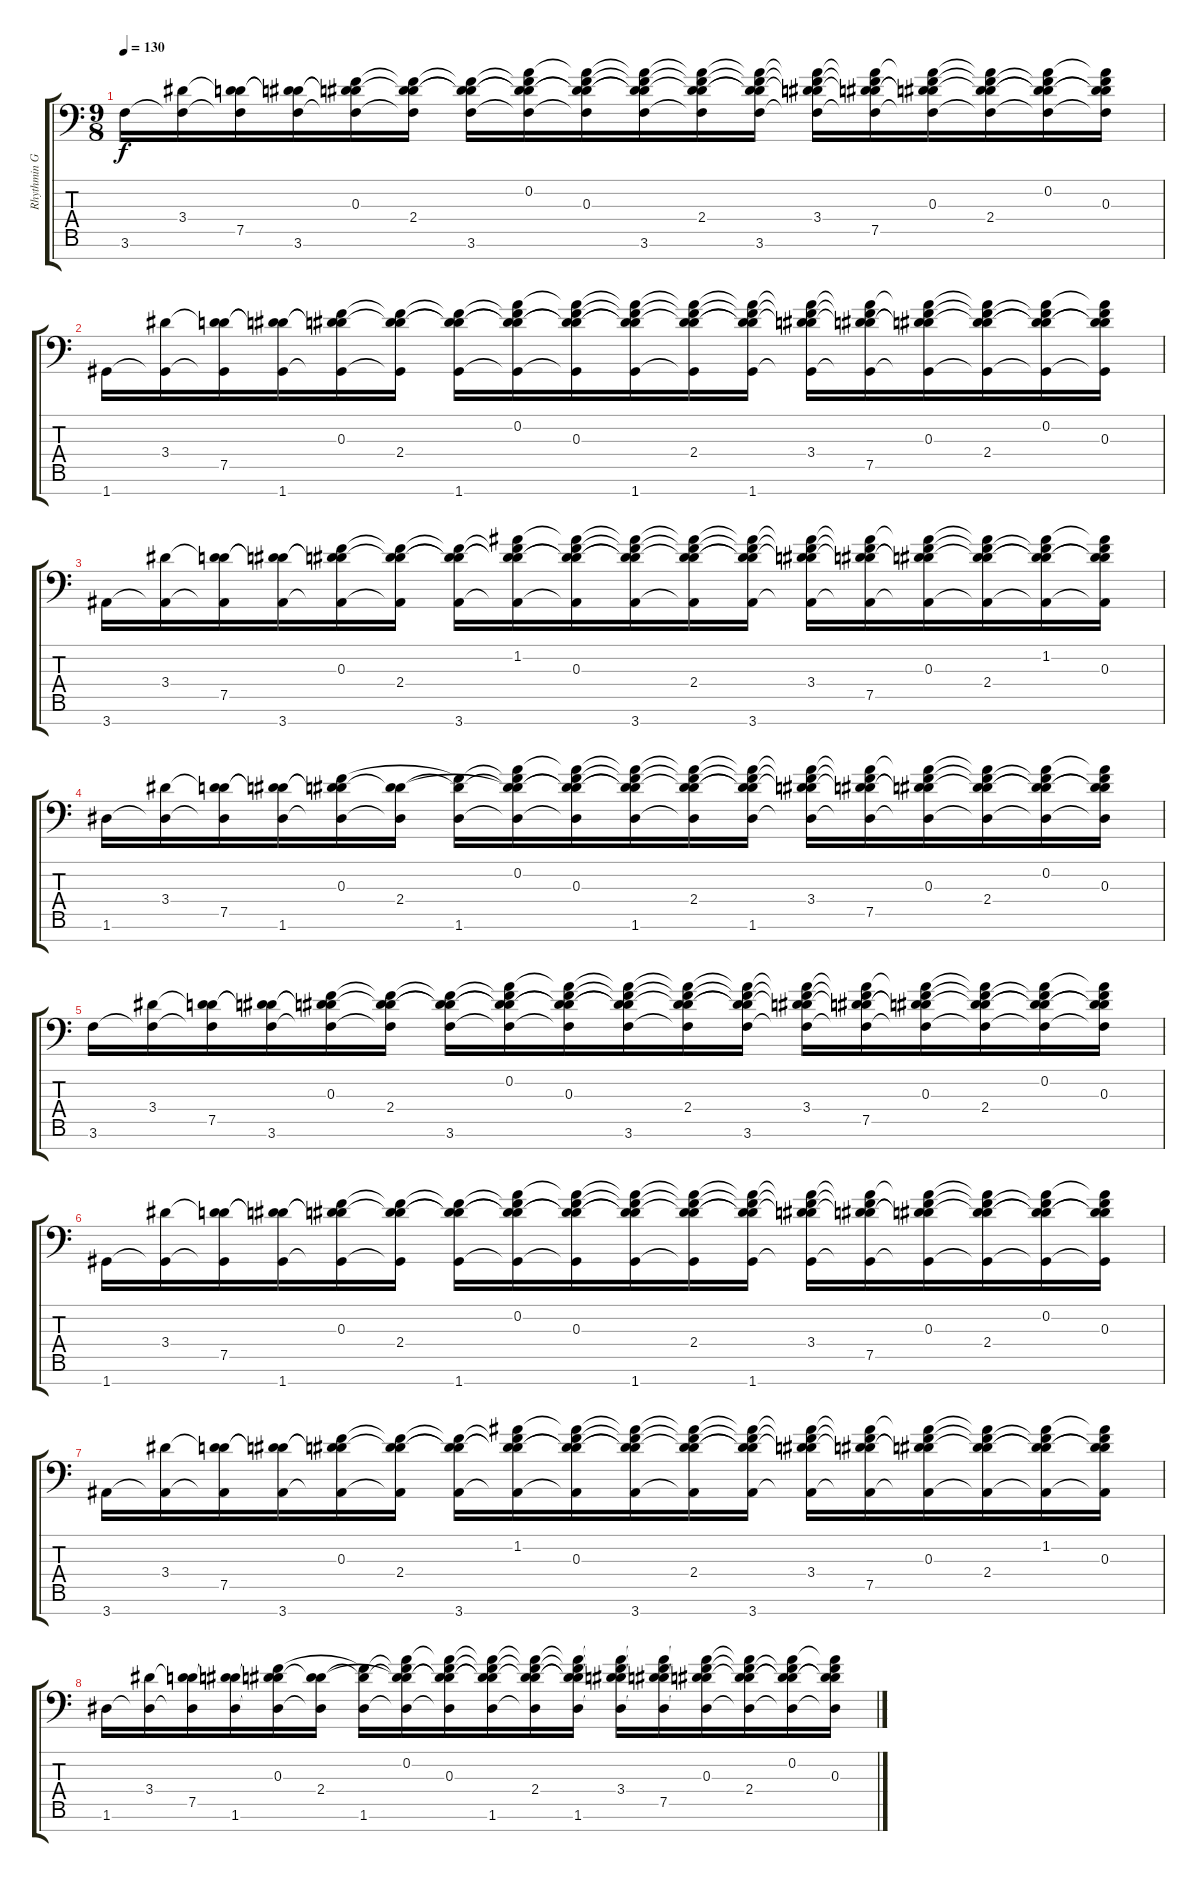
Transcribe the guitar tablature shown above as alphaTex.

\track ("Rhythmin Guitar #2" "Rhythmin G") {instrument distortionguitar}
\staff {score tabs}
\tuning (D4 A3 F3 C3 G2 D2 G1) {hide}
\ts (9 8)
\tempo 130
\clef f4
\ks c
3.6.16{dy f} (3.4 3.6{t}).16 (3.4{t} 7.5 3.6{t}).16 (3.4{t} 7.5{t} 3.6).16 (0.3 3.4{t} 7.5{t} 3.6{t}).16 (0.3{t} 2.4 7.5{t} 3.6{t}).16 (0.3{t} 2.4{t} 7.5{t} 3.6).16 (0.2 0.3{t} 2.4{t} 7.5{t} 3.6{t}).16 (0.2{t} 0.3 2.4{t} 7.5{t} 3.6{t}).16 (0.2{t} 0.3{t} 2.4{t} 7.5{t} 3.6).16 (0.2{t} 0.3{t} 2.4 7.5{t} 3.6{t}).16 (0.2{t} 0.3{t} 2.4{t} 7.5{t} 3.6).16 (0.2{t} 0.3{t} 3.4 7.5{t} 3.6{t}).16 (0.2{t} 0.3{t} 3.4{t} 7.5 3.6{t}).16 (0.2{t} 0.3 3.4{t} 7.5{t} 3.6{t}).16 (0.2{t} 0.3{t} 2.4 7.5{t} 3.6{t}).16 (0.2 0.3{t} 2.4{t} 7.5{t} 3.6{t}).16 (0.2{t} 0.3 2.4{t} 7.5{t} 3.6{t}).16 |
1.7.16 (3.4 1.7{t}).16 (3.4{t} 7.5 1.7{t}).16 (3.4{t} 7.5{t} 1.7).16 (0.3 3.4{t} 7.5{t} 1.7{t}).16 (0.3{t} 2.4 7.5{t} 1.7{t}).16 (0.3{t} 2.4{t} 7.5{t} 1.7).16 (0.2 0.3{t} 2.4{t} 7.5{t} 1.7{t}).16 (0.2{t} 0.3 2.4{t} 7.5{t} 1.7{t}).16 (0.2{t} 0.3{t} 2.4{t} 7.5{t} 1.7).16 (0.2{t} 0.3{t} 2.4 7.5{t} 1.7{t}).16 (0.2{t} 0.3{t} 2.4{t} 7.5{t} 1.7).16 (0.2{t} 0.3{t} 3.4 7.5{t} 1.7{t}).16 (0.2{t} 0.3{t} 3.4{t} 7.5 1.7{t}).16 (0.2{t} 0.3 3.4{t} 7.5{t} 1.7{t}).16 (0.2{t} 0.3{t} 2.4 7.5{t} 1.7{t}).16 (0.2 0.3{t} 2.4{t} 7.5{t} 1.7{t}).16 (0.2{t} 0.3 2.4{t} 7.5{t} 1.7{t}).16 |
3.7.16 (3.4 3.7{t}).16 (3.4{t} 7.5 3.7{t}).16 (3.4{t} 7.5{t} 3.7).16 (0.3 3.4{t} 7.5{t} 3.7{t}).16 (0.3{t} 2.4 7.5{t} 3.7{t}).16 (0.3{t} 2.4{t} 7.5{t} 3.7).16 (1.2 0.3{t} 2.4{t} 7.5{t} 3.7{t}).16 (1.2{t} 0.3 2.4{t} 7.5{t} 3.7{t}).16 (1.2{t} 0.3{t} 2.4{t} 7.5{t} 3.7).16 (1.2{t} 0.3{t} 2.4 7.5{t} 3.7{t}).16 (1.2{t} 0.3{t} 2.4{t} 7.5{t} 3.7).16 (1.2{t} 0.3{t} 3.4 7.5{t} 3.7{t}).16 (1.2{t} 0.3{t} 3.4{t} 7.5 3.7{t}).16 (1.2{t} 0.3 3.4{t} 7.5{t} 3.7{t}).16 (1.2{t} 0.3{t} 2.4 7.5{t} 3.7{t}).16 (1.2 0.3{t} 2.4{t} 7.5{t} 3.7{t}).16 (1.2{t} 0.3 2.4{t} 7.5{t} 3.7{t}).16 |
1.6.16 (3.4 1.6{t}).16 (3.4{t} 7.5 1.6{t}).16 (3.4{t} 7.5{t} 1.6).16 (0.3 3.4{t} 7.5{t} 1.6{t}).16 (2.4 7.5{t} 1.6{t}).16 (0.3{t} 2.4{t} 1.6).16 (0.2 0.3{t} 2.4{t} 7.5{t} 1.6{t}).16 (0.2{t} 0.3 2.4{t} 7.5{t} 1.6{t}).16 (0.2{t} 0.3{t} 2.4{t} 7.5{t} 1.6).16 (0.2{t} 0.3{t} 2.4 7.5{t} 1.6{t}).16 (0.2{t} 0.3{t} 2.4{t} 7.5{t} 1.6).16 (0.2{t} 0.3{t} 3.4 7.5{t} 1.6{t}).16 (0.2{t} 0.3{t} 3.4{t} 7.5 1.6{t}).16 (0.2{t} 0.3 3.4{t} 7.5{t} 1.6{t}).16 (0.2{t} 0.3{t} 2.4 7.5{t} 1.6{t}).16 (0.2 0.3{t} 2.4{t} 7.5{t} 1.6{t}).16 (0.2{t} 0.3 2.4{t} 7.5{t} 1.6{t}).16 |
3.6.16 (3.4 3.6{t}).16 (3.4{t} 7.5 3.6{t}).16 (3.4{t} 7.5{t} 3.6).16 (0.3 3.4{t} 7.5{t} 3.6{t}).16 (0.3{t} 2.4 7.5{t} 3.6{t}).16 (0.3{t} 2.4{t} 7.5{t} 3.6).16 (0.2 0.3{t} 2.4{t} 7.5{t} 3.6{t}).16 (0.2{t} 0.3 2.4{t} 7.5{t} 3.6{t}).16 (0.2{t} 0.3{t} 2.4{t} 7.5{t} 3.6).16 (0.2{t} 0.3{t} 2.4 7.5{t} 3.6{t}).16 (0.2{t} 0.3{t} 2.4{t} 7.5{t} 3.6).16 (0.2{t} 0.3{t} 3.4 7.5{t} 3.6{t}).16 (0.2{t} 0.3{t} 3.4{t} 7.5 3.6{t}).16 (0.2{t} 0.3 3.4{t} 7.5{t} 3.6{t}).16 (0.2{t} 0.3{t} 2.4 7.5{t} 3.6{t}).16 (0.2 0.3{t} 2.4{t} 7.5{t} 3.6{t}).16 (0.2{t} 0.3 2.4{t} 7.5{t} 3.6{t}).16 |
1.7.16 (3.4 1.7{t}).16 (3.4{t} 7.5 1.7{t}).16 (3.4{t} 7.5{t} 1.7).16 (0.3 3.4{t} 7.5{t} 1.7{t}).16 (0.3{t} 2.4 7.5{t} 1.7{t}).16 (0.3{t} 2.4{t} 7.5{t} 1.7).16 (0.2 0.3{t} 2.4{t} 7.5{t} 1.7{t}).16 (0.2{t} 0.3 2.4{t} 7.5{t} 1.7{t}).16 (0.2{t} 0.3{t} 2.4{t} 7.5{t} 1.7).16 (0.2{t} 0.3{t} 2.4 7.5{t} 1.7{t}).16 (0.2{t} 0.3{t} 2.4{t} 7.5{t} 1.7).16 (0.2{t} 0.3{t} 3.4 7.5{t} 1.7{t}).16 (0.2{t} 0.3{t} 3.4{t} 7.5 1.7{t}).16 (0.2{t} 0.3 3.4{t} 7.5{t} 1.7{t}).16 (0.2{t} 0.3{t} 2.4 7.5{t} 1.7{t}).16 (0.2 0.3{t} 2.4{t} 7.5{t} 1.7{t}).16 (0.2{t} 0.3 2.4{t} 7.5{t} 1.7{t}).16 |
3.7.16 (3.4 3.7{t}).16 (3.4{t} 7.5 3.7{t}).16 (3.4{t} 7.5{t} 3.7).16 (0.3 3.4{t} 7.5{t} 3.7{t}).16 (0.3{t} 2.4 7.5{t} 3.7{t}).16 (0.3{t} 2.4{t} 7.5{t} 3.7).16 (1.2 0.3{t} 2.4{t} 7.5{t} 3.7{t}).16 (1.2{t} 0.3 2.4{t} 7.5{t} 3.7{t}).16 (1.2{t} 0.3{t} 2.4{t} 7.5{t} 3.7).16 (1.2{t} 0.3{t} 2.4 7.5{t} 3.7{t}).16 (1.2{t} 0.3{t} 2.4{t} 7.5{t} 3.7).16 (1.2{t} 0.3{t} 3.4 7.5{t} 3.7{t}).16 (1.2{t} 0.3{t} 3.4{t} 7.5 3.7{t}).16 (1.2{t} 0.3 3.4{t} 7.5{t} 3.7{t}).16 (1.2{t} 0.3{t} 2.4 7.5{t} 3.7{t}).16 (1.2 0.3{t} 2.4{t} 7.5{t} 3.7{t}).16 (1.2{t} 0.3 2.4{t} 7.5{t} 3.7{t}).16 |
1.6.16 (3.4 1.6{t}).16 (3.4{t} 7.5 1.6{t}).16 (3.4{t} 7.5{t} 1.6).16 (0.3 3.4{t} 7.5{t} 1.6{t}).16 (2.4 7.5{t} 1.6{t}).16 (0.3{t} 2.4{t} 1.6).16 (0.2 0.3{t} 2.4{t} 7.5{t} 1.6{t}).16 (0.2{t} 0.3 2.4{t} 7.5{t} 1.6{t}).16 (0.2{t} 0.3{t} 2.4{t} 7.5{t} 1.6).16 (0.2{t} 0.3{t} 2.4 7.5{t} 1.6{t}).16 (0.2{t} 0.3{t} 2.4{t} 7.5{t} 1.6).16 (0.2{t} 0.3{t} 3.4 7.5{t} 1.6{t}).16 (0.2{t} 0.3{t} 3.4{t} 7.5 1.6{t}).16 (0.2{t} 0.3 3.4{t} 7.5{t} 1.6{t}).16 (0.2{t} 0.3{t} 2.4 7.5{t} 1.6{t}).16 (0.2 0.3{t} 2.4{t} 7.5{t} 1.6{t}).16 (0.2{t} 0.3 2.4{t} 7.5{t} 1.6{t}).16
